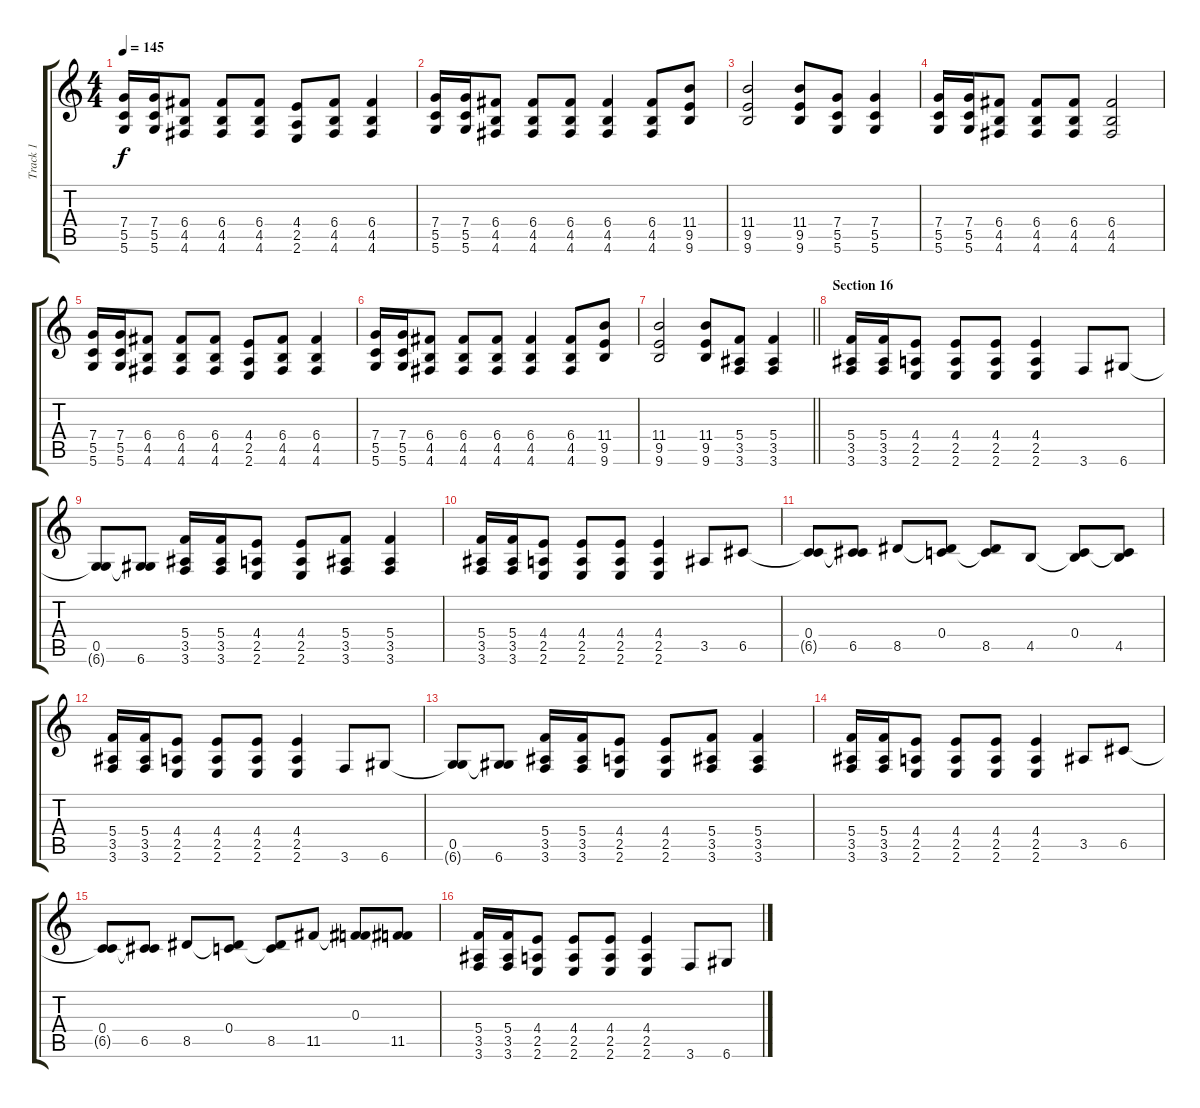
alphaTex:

\track ("Track 1" "Track 1") {instrument distortionguitar}
\staff {score tabs}
\tuning (D4 A3 F3 C3 G2 D2) {hide}
\ts (4 4)
\tempo 145
\clef g2
\ks c
(7.4 5.5 5.6).16{dy f} (7.4 5.5 5.6).16 (6.4 4.5 4.6).8 (6.4 4.5 4.6).8 (6.4 4.5 4.6).8 (4.4 2.5 2.6).8 (6.4 4.5 4.6).8 (6.4 4.5 4.6).4 |
(7.4 5.5 5.6).16 (7.4 5.5 5.6).16 (6.4 4.5 4.6).8 (6.4 4.5 4.6).8 (6.4 4.5 4.6).8 (6.4 4.5 4.6).4 (6.4 4.5 4.6).8 (11.4 9.5 9.6).8 |
(11.4 9.5 9.6).2 (11.4 9.5 9.6).8 (7.4 5.5 5.6).8 (7.4 5.5 5.6).4 |
(7.4 5.5 5.6).16 (7.4 5.5 5.6).16 (6.4 4.5 4.6).8 (6.4 4.5 4.6).8 (6.4 4.5 4.6).8 (6.4 4.5 4.6).2 |
(7.4 5.5 5.6).16 (7.4 5.5 5.6).16 (6.4 4.5 4.6).8 (6.4 4.5 4.6).8 (6.4 4.5 4.6).8 (4.4 2.5 2.6).8 (6.4 4.5 4.6).8 (6.4 4.5 4.6).4 |
(7.4 5.5 5.6).16 (7.4 5.5 5.6).16 (6.4 4.5 4.6).8 (6.4 4.5 4.6).8 (6.4 4.5 4.6).8 (6.4 4.5 4.6).4 (6.4 4.5 4.6).8 (11.4 9.5 9.6).8 |
\barLineRight lightlight
(11.4 9.5 9.6).2 (11.4 9.5 9.6).8 (5.4 3.5 3.6).8 (5.4 3.5 3.6).4 |
\section ("" "Section 16")
(5.4 3.5 3.6).16 (5.4 3.5 3.6).16 (4.4 2.5 2.6).8 (4.4 2.5 2.6).8 (4.4 2.5 2.6).8 (4.4 2.5 2.6).4 3.6.8 6.6.8 |
(0.5 6.6{t}).8 (0.5{t} 6.6).8 (5.4 3.5 3.6).16 (5.4 3.5 3.6).16 (4.4 2.5 2.6).8 (4.4 2.5 2.6).8 (5.4 3.5 3.6).8 (5.4 3.5 3.6).4 |
(5.4 3.5 3.6).16 (5.4 3.5 3.6).16 (4.4 2.5 2.6).8 (4.4 2.5 2.6).8 (4.4 2.5 2.6).8 (4.4 2.5 2.6).4 3.5.8 6.5.8 |
(0.4 6.5{t}).8 (0.4{t} 6.5).8 8.5.8 (0.4 8.5{t}).8 (0.4{t} 8.5).8 4.5.8 (0.4 4.5{t}).8 (0.4{t} 4.5).8 |
(5.4 3.5 3.6).16 (5.4 3.5 3.6).16 (4.4 2.5 2.6).8 (4.4 2.5 2.6).8 (4.4 2.5 2.6).8 (4.4 2.5 2.6).4 3.6.8 6.6.8 |
(0.5 6.6{t}).8 (0.5{t} 6.6).8 (5.4 3.5 3.6).16 (5.4 3.5 3.6).16 (4.4 2.5 2.6).8 (4.4 2.5 2.6).8 (5.4 3.5 3.6).8 (5.4 3.5 3.6).4 |
(5.4 3.5 3.6).16 (5.4 3.5 3.6).16 (4.4 2.5 2.6).8 (4.4 2.5 2.6).8 (4.4 2.5 2.6).8 (4.4 2.5 2.6).4 3.5.8 6.5.8 |
(0.4 6.5{t}).8 (0.4{t} 6.5).8 8.5.8 (0.4 8.5{t}).8 (0.4{t} 8.5).8 11.5.8 (0.3 11.5{t}).8 (0.3{t} 11.5).8 |
(5.4 3.5 3.6).16 (5.4 3.5 3.6).16 (4.4 2.5 2.6).8 (4.4 2.5 2.6).8 (4.4 2.5 2.6).8 (4.4 2.5 2.6).4 3.6.8 6.6.8
